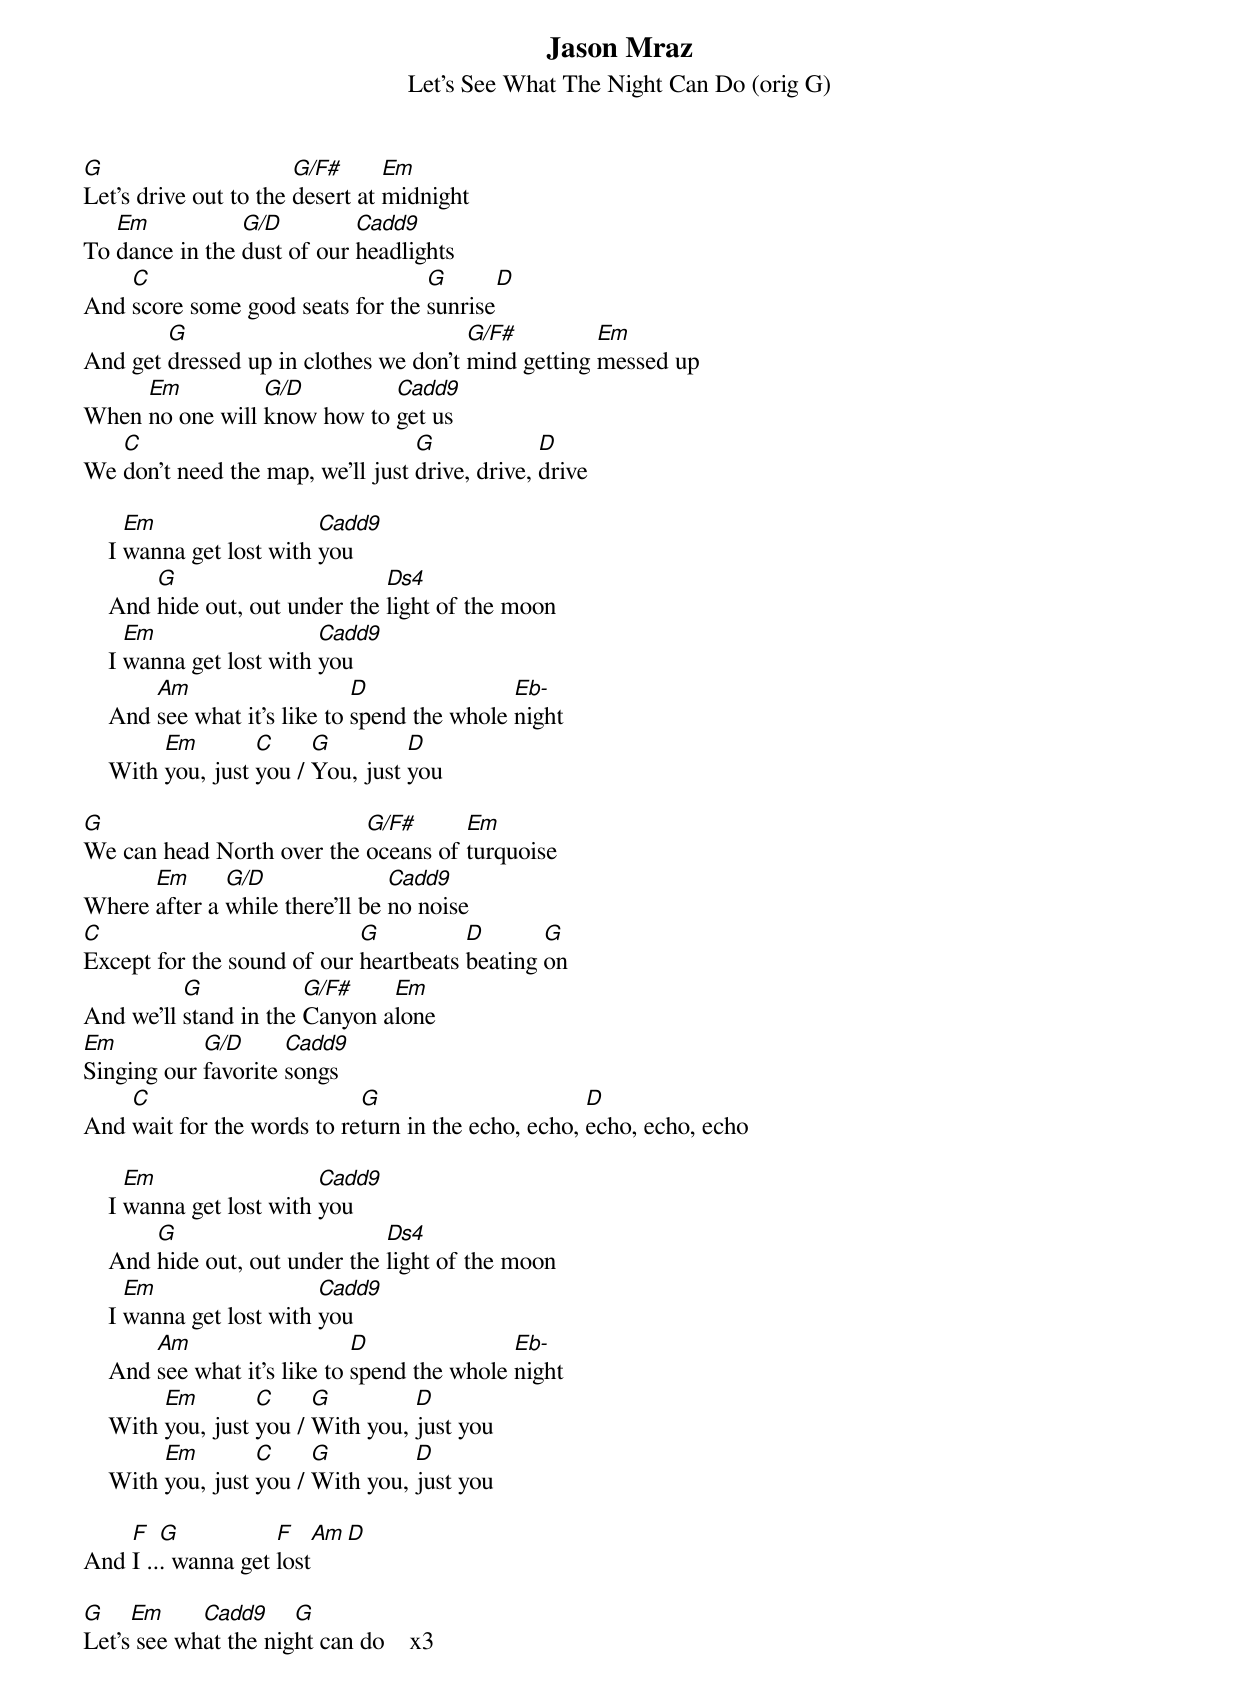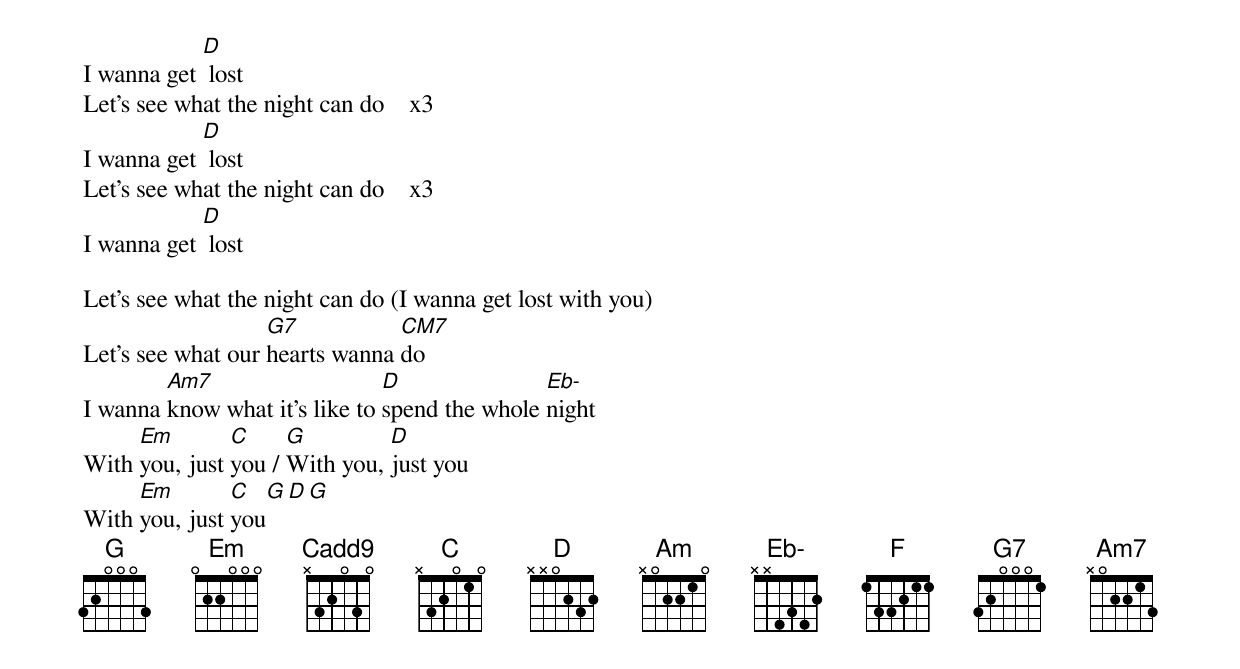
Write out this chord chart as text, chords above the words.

Jason Mraz
Let's See What The Night Can Do (orig G)

G                      G/F#      Em
Let's drive out to the desert at midnight
   Em           G/D         Cadd9
To dance in the dust of our headlights
    C                             G      D
And score some good seats for the sunrise
        G                              G/F#         Em
And get dressed up in clothes we don't mind getting messed up
     Em          G/D         Cadd9
When no one will know how to get us
   C                              G             D
We don't need the map, we'll just drive, drive, drive

      Em                  Cadd9
    I wanna get lost with you
        G                       Ds4
    And hide out, out under the light of the moon
      Em                  Cadd9
    I wanna get lost with you
        Am                    D               Eb-
    And see what it's like to spend the whole night
         Em        C     G         D
    With you, just you / You, just you

G                          G/F#      Em
We can head North over the oceans of turquoise
      Em      G/D               Cadd9
Where after a while there'll be no noise
C                           G          D       G
Except for the sound of our heartbeats beating on
          G            G/F#    Em
And we'll stand in the Canyon alone
Em          G/D      Cadd9
Singing our favorite songs
    C                       G                       D
And wait for the words to return in the echo, echo, echo, echo, echo

      Em                  Cadd9
    I wanna get lost with you
        G                       Ds4
    And hide out, out under the light of the moon
      Em                  Cadd9
    I wanna get lost with you
        Am                    D               Eb-
    And see what it's like to spend the whole night
         Em        C     G         D
    With you, just you / With you, just you
         Em        C     G         D
    With you, just you / With you, just you

    F   G           F   Am   D
And I ... wanna get lost

G    Em     Cadd9     G
Let's see what the night can do    x3
I wanna get [D] lost
Let's see what the night can do    x3
I wanna get [D] lost
Let's see what the night can do    x3
I wanna get [D] lost

Let's see what the night can do (I wanna get lost with you)
                   G7           CM7
Let's see what our hearts wanna do
        Am7                    D               Eb-
I wanna know what it's like to spend the whole night
     Em        C     G         D
With you, just you / With you, just you
     Em        C     G        D    G
With you, just you
